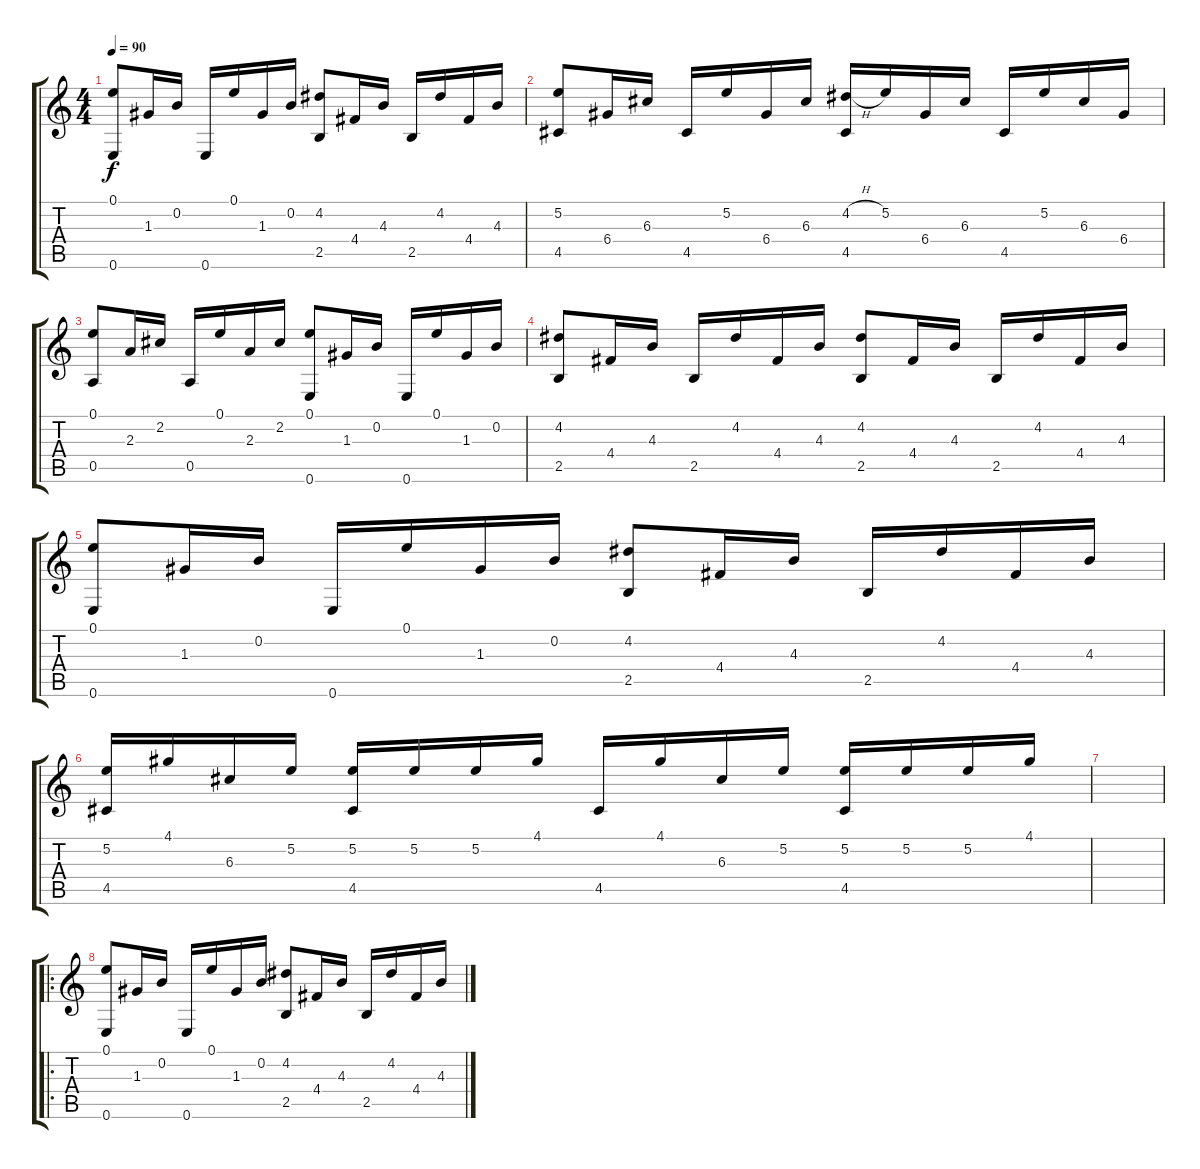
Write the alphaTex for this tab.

\track "" {instrument acousticguitarnylon}
\staff {score tabs}
\tuning (E4 B3 G3 D3 A2 E2) {hide}
\ts (4 4)
\tempo 90
\clef g2
\ks c
(0.1 0.6).8{dy f instrument acousticguitarnylon} 1.3.16 0.2.16 0.6.16 0.1.16 1.3.16 0.2.16 (4.2 2.5).8 4.4.16 4.3.16 2.5.16 4.2.16 4.4.16 4.3.16 |
(5.2 4.5).8 6.4.16 6.3.16 4.5.16 5.2.16 6.4.16 6.3.16 (4.2{h} 4.5).16 5.2.16 6.4.16 6.3.16 4.5.16 5.2.16 6.3.16 6.4.16 |
(0.1 0.5).8 2.3.16 2.2.16 0.5.16 0.1.16 2.3.16 2.2.16 (0.1 0.6).8 1.3.16 0.2.16 0.6.16 0.1.16 1.3.16 0.2.16 |
(4.2 2.5).8 4.4.16 4.3.16 2.5.16 4.2.16 4.4.16 4.3.16 (4.2 2.5).8 4.4.16 4.3.16 2.5.16 4.2.16 4.4.16 4.3.16 |
(0.1 0.6).8 1.3.16 0.2.16 0.6.16 0.1.16 1.3.16 0.2.16 (4.2 2.5).8 4.4.16 4.3.16 2.5.16 4.2.16 4.4.16 4.3.16 |
(5.2 4.5).16 4.1.16 6.3.16 5.2.16 (5.2 4.5).16 5.2.16 5.2.16 4.1.16 4.5.16 4.1.16 6.3.16 5.2.16 (5.2 4.5).16 5.2.16 5.2.16 4.1.16 |
|
\ro
(0.1 0.6).8 1.3.16 0.2.16 0.6.16 0.1.16 1.3.16 0.2.16 (4.2 2.5).8 4.4.16 4.3.16 2.5.16 4.2.16 4.4.16 4.3.16
